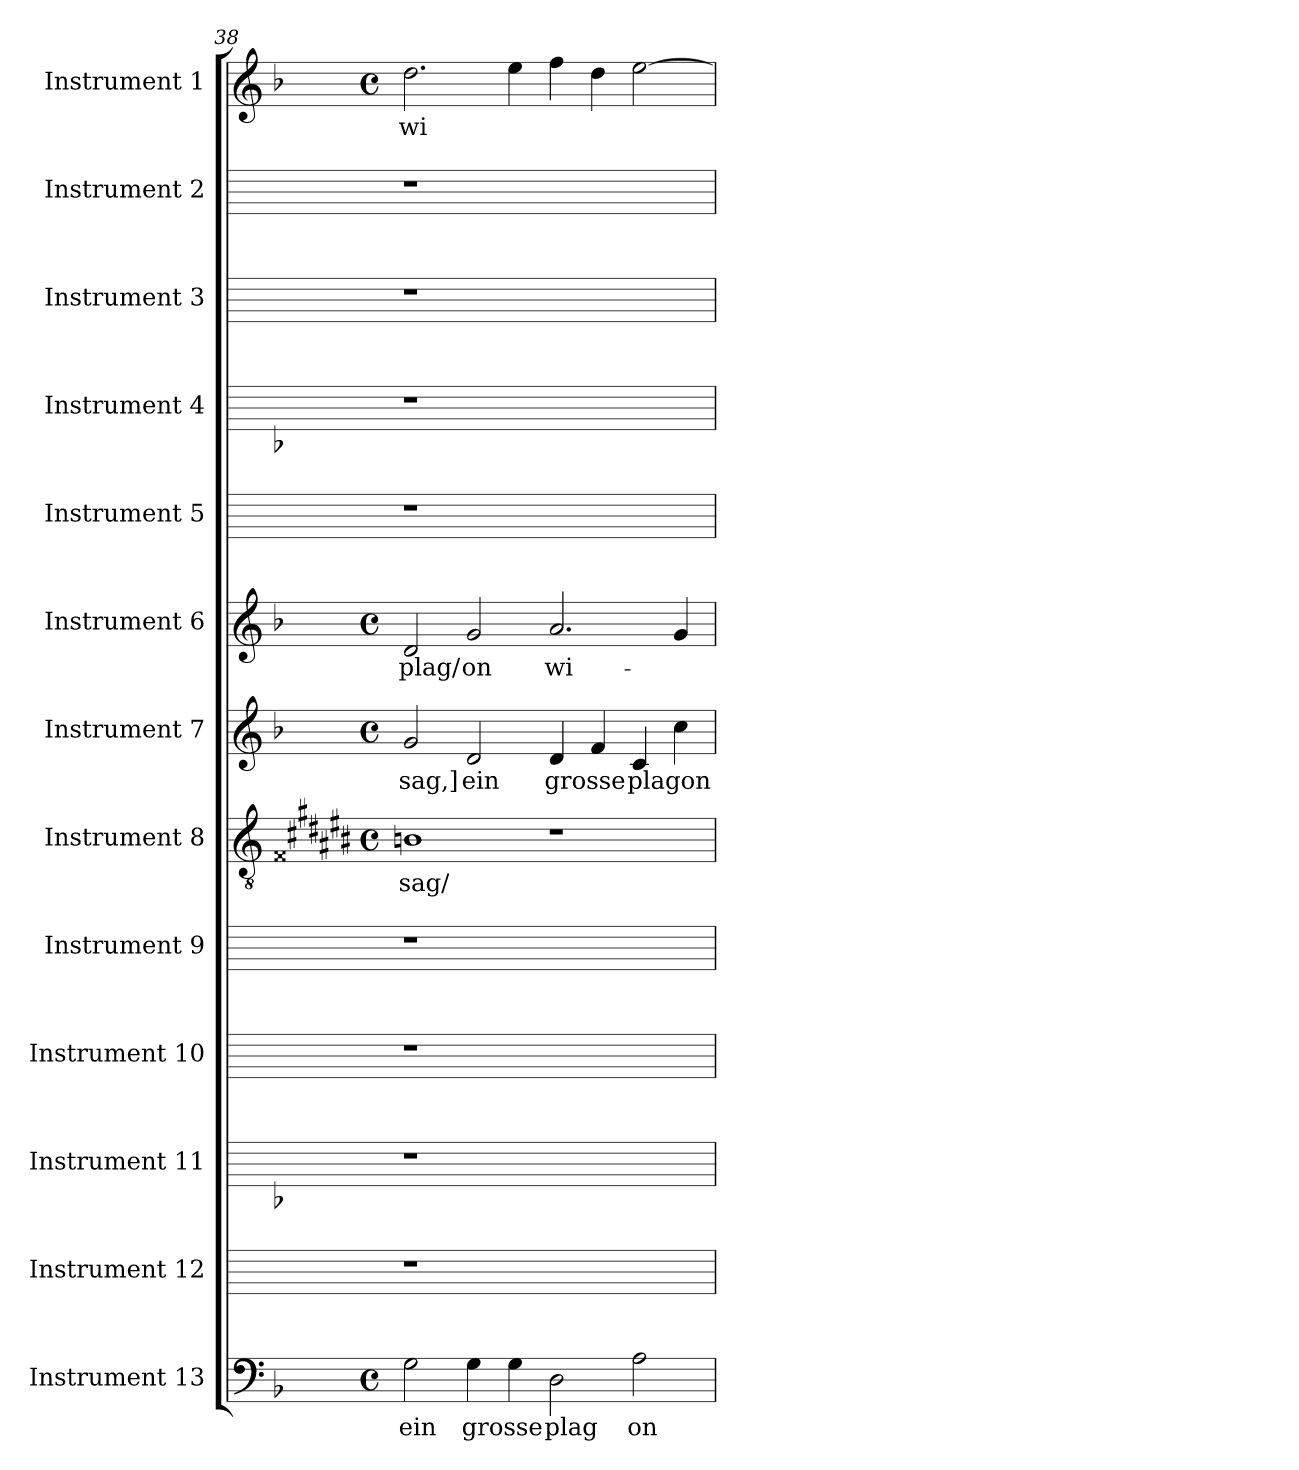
**kern	**text	**kern	**kern	**kern	**kern	**kern	**text	**kern	**text	**kern	**text	**kern	**kern	**kern	**kern	**kern	**text
*part13	*part13	*part12	*part11	*part10	*part9	*part8	*part8	*part7	*part7	*part6	*part6	*part5	*part4	*part3	*part2	*part1	*part1
*staff13	*staff13	*staff12	*staff11	*staff10	*staff9	*staff8	*staff8	*staff7	*staff7	*staff6	*staff6	*staff5	*staff4	*staff3	*staff2	*staff1	*staff1
*I"Instrument 13	*	*I"Instrument 12	*I"Instrument 11	*I"Instrument 10	*I"Instrument 9	*I"Instrument 8	*	*I"Instrument 7	*	*I"Instrument 6	*	*I"Instrument 5	*I"Instrument 4	*I"Instrument 3	*I"Instrument 2	*I"Instrument 1	*
*clefF4	*	*	*	*	*	*clefGv2	*	*clefG2	*	*clefG2	*	*	*	*	*	*clefG2	*
*ITrd-3c-5	*	*ITrd-2c-3	*ITrd1c2	*ITrd-2c-3	*ITrd-2c-3	*ITrd-2c-3	*	*ITrd-3c-5	*	*	*	*ITrd-2c-3	*ITrd1c2	*ITrd-2c-3	*ITrd-2c-3	*ITrd1c2	*
*k[b-e-]	*	*	*k[b-e-a-]	*	*	*k[f##c#g#d#a#e#b#]	*	*k[b-e-]	*	*k[b-]	*	*	*k[b-e-a-]	*	*	*k[b-e-a-]	*
*B-:	*	*	*E-:	*	*	*G#:	*	*B-:	*	*F:	*	*	*E-:	*	*	*E-:	*
*M4/4	*	*	*	*	*	*M4/4	*	*M4/4	*	*M4/4	*	*	*	*	*	*M4/4	*
*met(c)	*	*	*	*	*	*met(c)	*	*met(c)	*	*met(c)	*	*	*	*	*	*met(c)	*
=38	=38	=38	=38	=38	=38	=38	=38	=38	=38	=38	=38	=38	=38	=38	=38	=38	=38
!	!LO:LY:b:cj	!	!	!	!	!	!LO:LY:b:cj	!	!LO:LY:b:cj	!	!LO:LY:b:cj	!	!	!	!	!	!LO:LY:b:cj
2c\	ein	1r	1r	1r	1r	1dn	sag/	2cc/	sag,]	2d/	plag/	1r	1r	1r	1r	2.cc\	wi
!	!LO:LY:b:cj	!	!	!	!	!	!	!	!LO:LY:b:cj	!	!LO:LY:b:cj	!	!	!	!	!	!
4c\	grosse	.	.	.	.	.	.	2g/	ein	2g/	on	.	.	.	.	.	.
4c\	.	.	.	.	.	.	.	.	.	.	.	.	.	.	.	4dd\	.
!	!LO:LY:b:cj	!	!	!	!	!	!	!	!LO:LY:b:cj	!	!LO:LY:b:cj	!	!	!	!	!	!
2G\	plag	1ryy	1ryy	1ryy	1ryy	1r	.	4g/	grosse	2.a/	wi-	1ryy	1ryy	1ryy	1ryy	4ee-\	.
.	.	.	.	.	.	.	.	4b-/	.	.	.	.	.	.	.	4cc\	.
!	!LO:LY:b:cj	!	!	!	!	!	!	!	!LO:LY:b:cj	!	!	!	!	!	!	!	!
2d\	on	.	.	.	.	.	.	4f/	plagon	.	.	.	.	.	.	[>2dd\	.
.	.	.	.	.	.	.	.	4ff\	.	4g/	.	.	.	.	.	.	.
=	=	=	=	=	=	=	=	=	=	=	=	=	=	=	=	=	=
*-	*-	*-	*-	*-	*-	*-	*-	*-	*-	*-	*-	*-	*-	*-	*-	*-	*-
